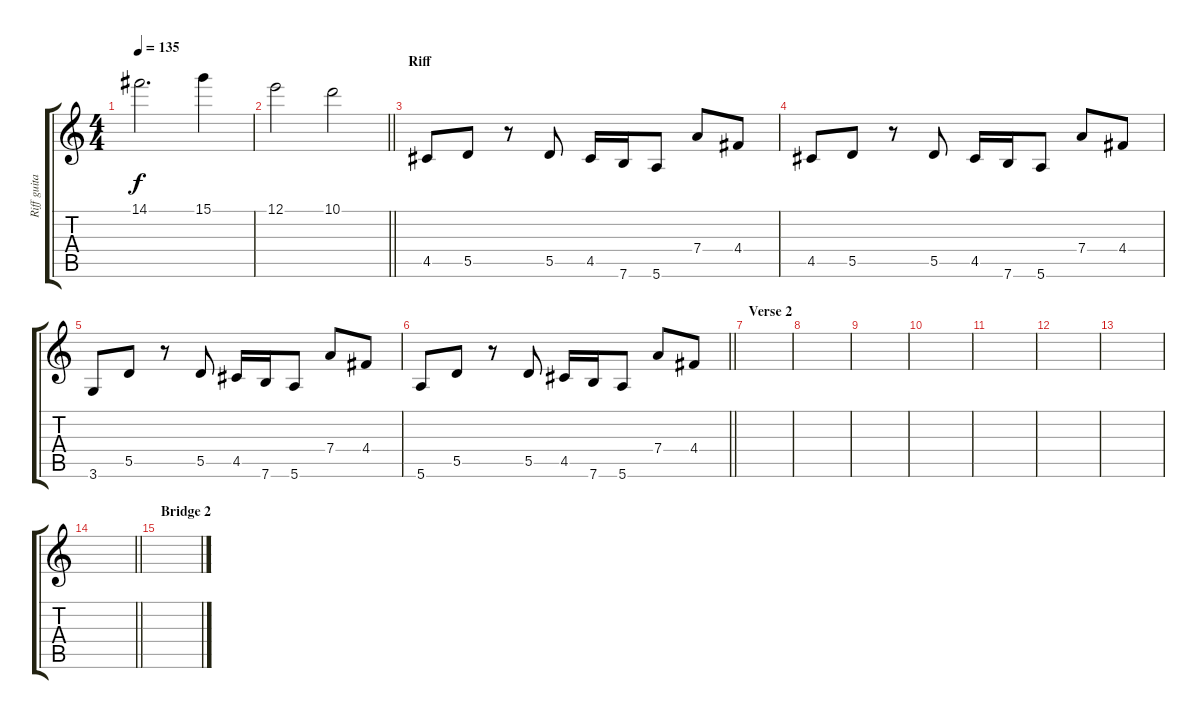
\track ("Riff guitar - Greg Bergdorf" "Riff guita") {instrument distortionguitar}
\staff {score tabs}
\tuning (E4 B3 G3 D3 A2 E2) {hide}
\ts (4 4)
\tempo 135
\clef g2
\ks c
14.1.2{d dy f} 15.1.4 |
\barLineRight lightlight
12.1.2 10.1.2 |
\section ("" "Riff")
4.5.8{volume 16} 5.5.8 r.8 5.5.8 4.5.16 7.6.16 5.6.8 7.4.8 4.4.8 |
4.5.8 5.5.8 r.8 5.5.8 4.5.16 7.6.16 5.6.8 7.4.8 4.4.8 |
3.6.8 5.5.8 r.8 5.5.8 4.5.16 7.6.16 5.6.8 7.4.8 4.4.8 |
\barLineRight lightlight
5.6.8 5.5.8 r.8 5.5.8 4.5.16 7.6.16 5.6.8 7.4.8 4.4.8 |
\section ("" "Verse 2")
|
|
|
|
|
|
|
\barLineRight lightlight
|
\section ("" "Bridge 2")
